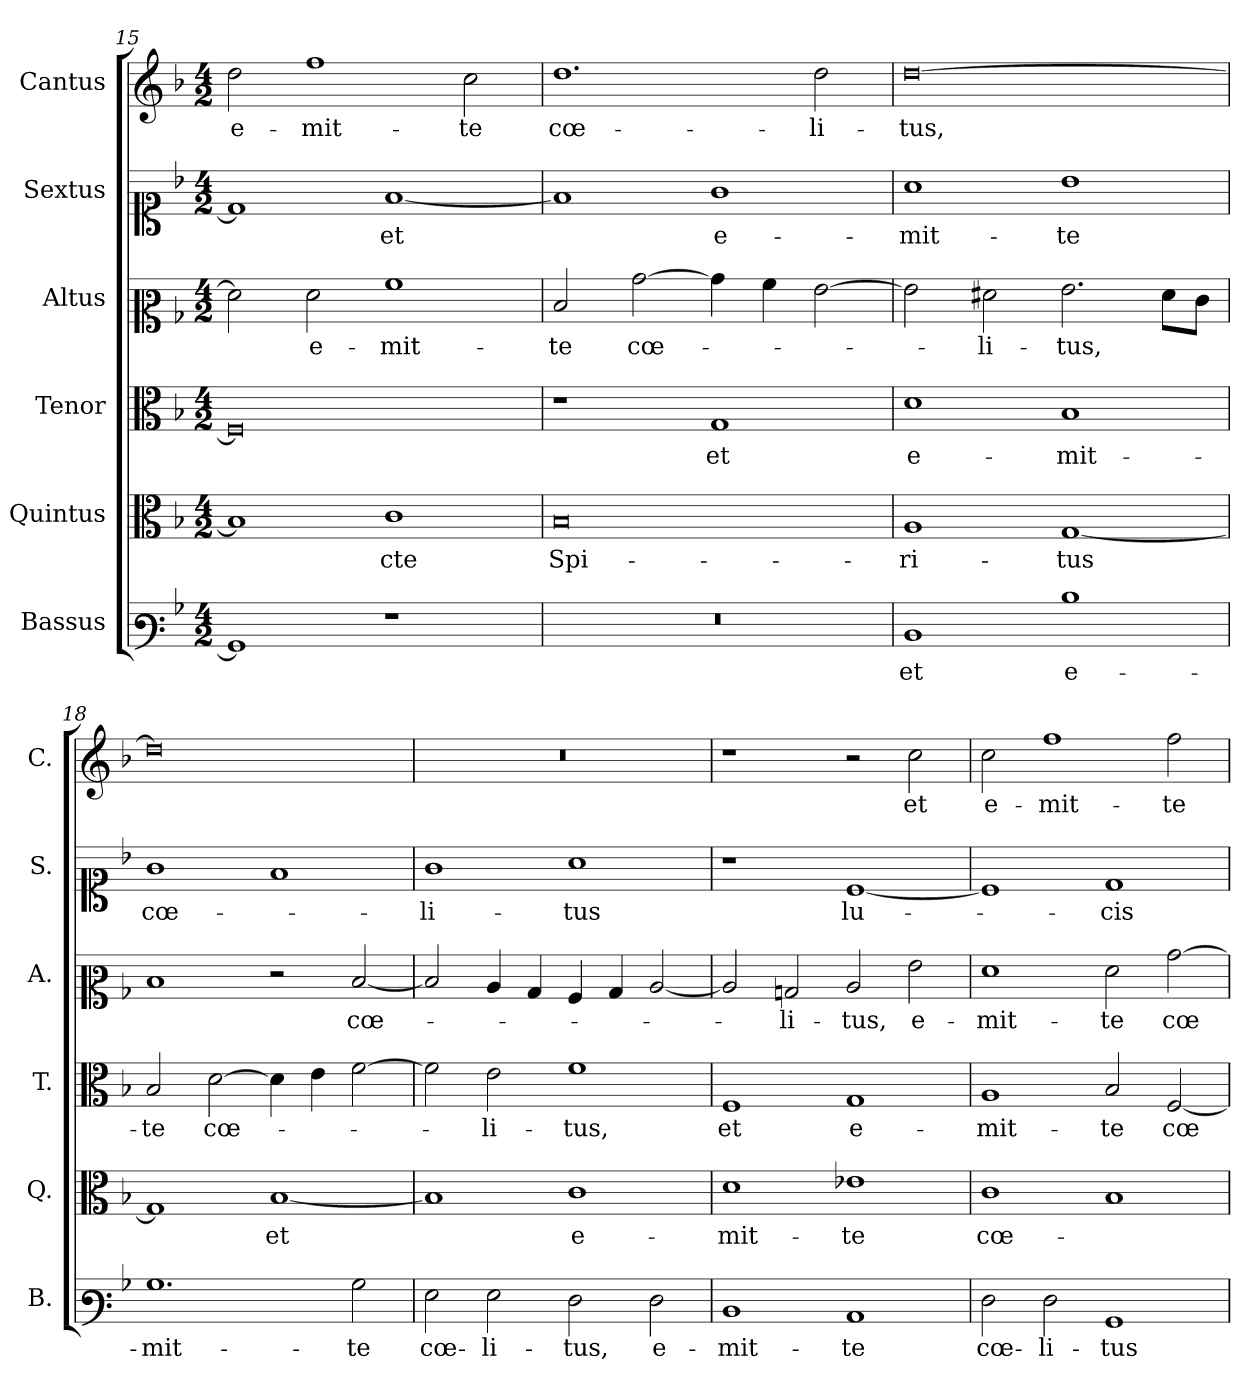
**kern	**text	**kern	**text	**kern	**text	**kern	**text	**kern	**text	**kern	**text
*part6	*part6	*part5	*part5	*part4	*part4	*part3	*part3	*part2	*part2	*part1	*part1
*staff6	*staff6	*staff5	*staff5	*staff4	*staff4	*staff3	*staff3	*staff2	*staff2	*staff1	*staff1
*I"Bassus	*	*I"Quintus	*	*I"Tenor	*	*I"Altus	*	*I"Sextus	*	*I"Cantus	*
*I'B.	*	*I'Q.	*	*I'T.	*	*I'A.	*	*I'S.	*	*I'C.	*
*clefF3	*	*clefC3	*	*clefC3	*	*clefC2	*	*clefC1	*	*clefG2	*
*k[b-]	*	*k[b-]	*	*k[b-]	*	*k[b-]	*	*k[b-]	*	*k[b-]	*
*M4/2	*	*M4/2	*	*M4/2	*	*M4/2	*	*M4/2	*	*M4/2	*
=15	=15	=15	=15	=15	=15	=15	=15	=15	=15	=15	=15
1BB-]	.	1B-]	.	0F]	.	2f\]	.	1d]	.	2dd\	e-
.	.	.	.	.	.	2f\	e-	.	.	1ff	-mit-
1r	.	1c	-cte	.	.	1a	-mit-	[1f	et	.	.
.	.	.	.	.	.	.	.	.	.	2cc\	-te
=16	=16	=16	=16	=16	=16	=16	=16	=16	=16	=16	=16
!LO:N:vis=1	!	!	!	!	!	!	!	!	!	!	!
0r	.	0B-	Spi-	1r	.	2d/	-te	1f]	.	1.dd	cœ-
.	.	.	.	.	.	[2b-\	cœ-	.	.	.	.
.	.	.	.	1G	et	4b-\]	.	1g	e-	.	.
.	.	.	.	.	.	4a\	.	.	.	.	.
.	.	.	.	.	.	[2g\	.	.	.	2dd\	-li-
=17	=17	=17	=17	=17	=17	=17	=17	=17	=17	=17	=17
1D	et	1A	-ri-	1d	e-	2g\]	.	1a	-mit-	[0dd	-tus,
.	.	.	.	.	.	2f#X\	-li-	.	.	.	.
1d	e-	[1G	-tus	1B-	-mit-	2.g\	-tus,	1b-	-te	.	.
.	.	.	.	.	.	8f#\L	.	.	.	.	.
.	.	.	.	.	.	8e\J	.	.	.	.	.
=18	=18	=18	=18	=18	=18	=18	=18	=18	=18	=18	=18
1.B-	-mit-	1G]	.	2B-/	-te	1d	.	1g	cœ-	0dd]	.
.	.	.	.	[2d\	cœ-	.	.	.	.	.	.
.	.	[1B-	et	4d\]	.	2r	.	1f	.	.	.
.	.	.	.	4e\	.	.	.	.	.	.	.
2B-\	-te	.	.	[2f\	.	[2d/	cœ-	.	.	.	.
=19	=19	=19	=19	=19	=19	=19	=19	=19	=19	=19	=19
!	!	!	!	!	!	!	!	!	!	!LO:N:vis=1	!
2G\	cœ-	1B-]	.	2f\]	.	2d/]	.	1g	-li-	0r	.
2G\	-li-	.	.	2e\	-li-	4c/	.	.	.	.	.
.	.	.	.	.	.	4B-/	.	.	.	.	.
2F\	-tus,	1c	e-	1f	-tus,	4A/	.	1a	-tus	.	.
.	.	.	.	.	.	4B-/	.	.	.	.	.
2F\	e-	.	.	.	.	[2c/	.	.	.	.	.
!!LO:LB:g=z
=20	=20	=20	=20	=20	=20	=20	=20	=20	=20	=20	=20
1D	-mit-	1d	-mit-	1F	et	2c/]	.	1r	.	1r	.
.	.	.	.	.	.	2Bn/	-li-	.	.	.	.
1C	-te	1e-X	-te	1G	e-	2c/	-tus,	[1c	lu-	2r	.
.	.	.	.	.	.	2g\	e-	.	.	2cc\	et
!!LO:PB:g=z
=21	=21	=21	=21	=21	=21	=21	=21	=21	=21	=21	=21
2F\	cœ-	1c	cœ-	1A	-mit-	1f	-mit-	1c]	.	2cc\	e-
2F\	-li-	.	.	.	.	.	.	.	.	1ff	-mit-
1BB-	-tus	1B-	.	2B-/	-te	2f\	-te	1d	-cis	.	.
.	.	.	.	[2F/	cœ-	[2b-\	cœ-	.	.	2ff\	-te
=	=	=	=	=	=	=	=	=	=	=	=
*-	*-	*-	*-	*-	*-	*-	*-	*-	*-	*-	*-
